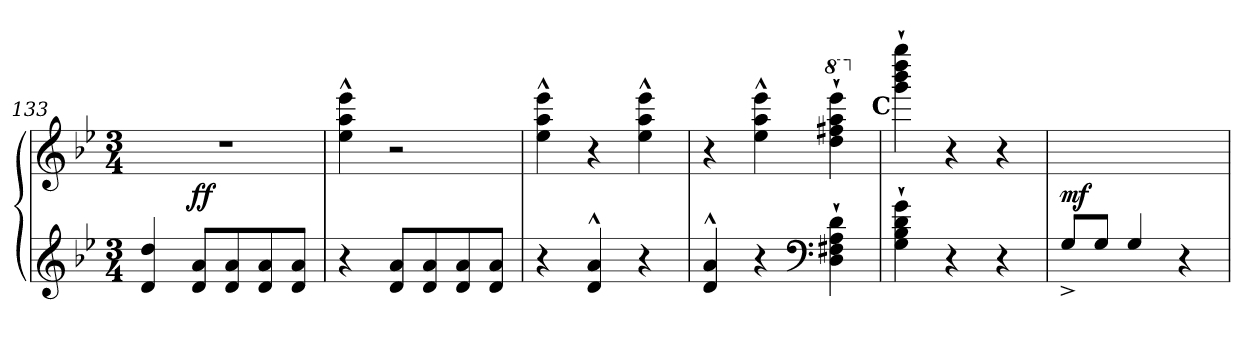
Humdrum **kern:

**kern	**dynam	**kern
*part2	*part2	*part1
*staff2	*staff2	*staff1
*clefG2	*	*clefG2
*k[b-e-]	*	*k[b-e-]
*B-:	*	*B-:
*M3/4	*	*M3/4
=133	=133	=133
4d/ 4dd/	.	2.r
!	!LO:DY:a	!
8d/ 8a/L	ff	.
8d/ 8a/	.	.
8d/ 8a/	.	.
8d/ 8a/J	.	.
=134	=134	=134
4r	.	4ee-\^^> 4aa\^^> 4eee-\^^>
8d/ 8a/L	.	2r
8d/ 8a/	.	.
8d/ 8a/	.	.
8d/ 8a/J	.	.
=135	=135	=135
4r	.	4ee-\^^> 4aa\^^> 4eee-\^^>
4d/^^< 4a/^^<	.	4r
4r	.	4ee-\^^> 4aa\^^> 4eee-\^^>
=136	=136	=136
4d/^^< 4a/^^<	.	4r
4r	.	4ee-\^^> 4aa\^^> 4eee-\^^>
*clefF4	*	*
*	*	*8va
4D\`> 4F#X\`> 4A\`> 4d\`>	.	4ddd\`> 4fff#X\`> 4aaa\`> 4eeee-\`>
!!LO:REH:place=s1:a:B:enc=none:fs=7.6:t=C
=137	=137	=137
*	*	*X8va
4G\`> 4B-\`> 4d\`> 4g\`>	.	4ggg\`> 4bbb-\`> 4dddd\`> 4gggg\`>
4r	.	4r
4r	.	4r
=138	=138	=138
!	!LO:DY:a	!
8G^>/L	mf	2.ryy
8G/J	.	.
4G/	.	.
4r	.	.
=	=	=
*-	*-	*-
